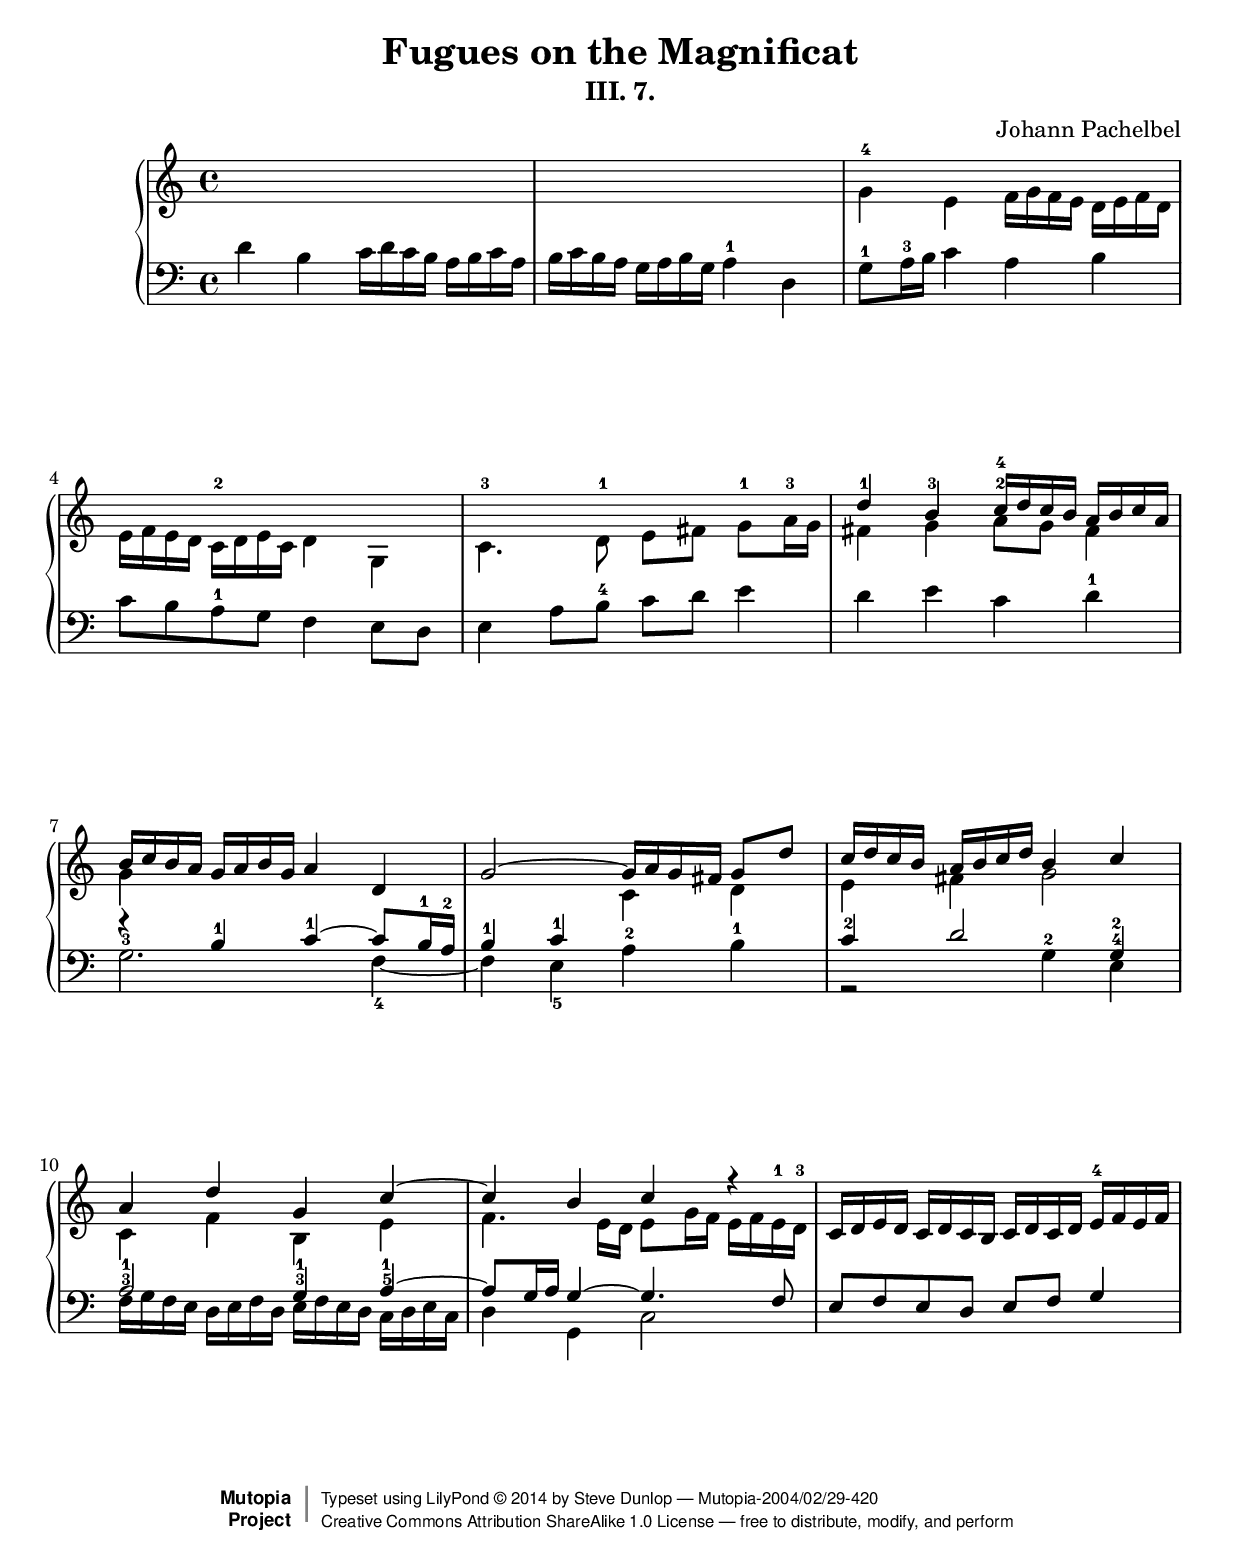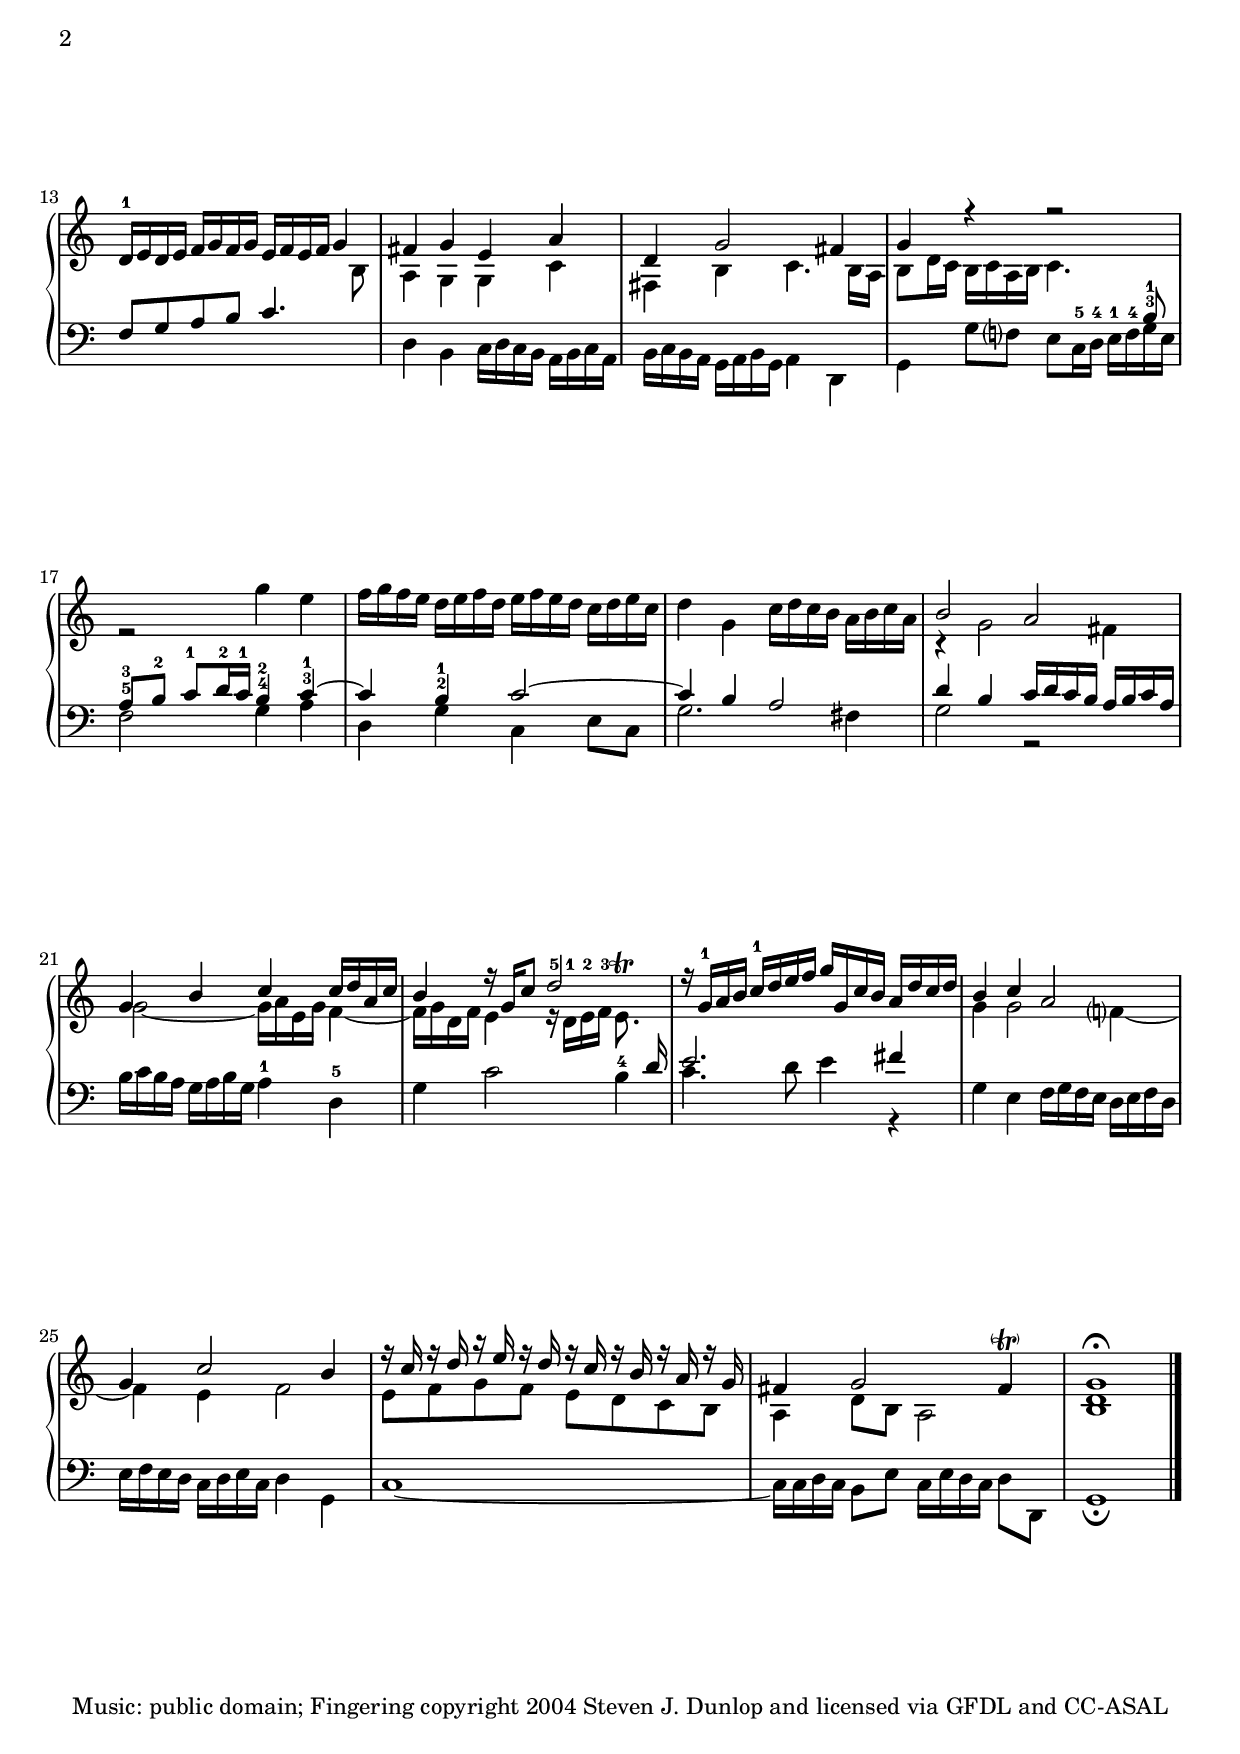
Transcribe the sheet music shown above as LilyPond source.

\version "2.18.0"

\header {
  title =  "Fugues on the Magnificat"
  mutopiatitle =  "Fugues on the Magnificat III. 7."
  subtitle =	"III. 7."
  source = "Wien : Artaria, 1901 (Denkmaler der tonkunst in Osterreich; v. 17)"
  composer = "Johann Pachelbel"
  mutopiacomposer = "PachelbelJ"
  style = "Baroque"
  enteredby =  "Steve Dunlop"
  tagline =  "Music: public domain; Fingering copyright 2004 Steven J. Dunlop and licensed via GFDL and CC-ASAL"
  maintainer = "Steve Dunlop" % updated by Francisco Vila <paconet.org@gmail.com>, 2014
  maintainerweb = "www.nerstrand.net"
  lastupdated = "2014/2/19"
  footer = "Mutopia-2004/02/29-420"
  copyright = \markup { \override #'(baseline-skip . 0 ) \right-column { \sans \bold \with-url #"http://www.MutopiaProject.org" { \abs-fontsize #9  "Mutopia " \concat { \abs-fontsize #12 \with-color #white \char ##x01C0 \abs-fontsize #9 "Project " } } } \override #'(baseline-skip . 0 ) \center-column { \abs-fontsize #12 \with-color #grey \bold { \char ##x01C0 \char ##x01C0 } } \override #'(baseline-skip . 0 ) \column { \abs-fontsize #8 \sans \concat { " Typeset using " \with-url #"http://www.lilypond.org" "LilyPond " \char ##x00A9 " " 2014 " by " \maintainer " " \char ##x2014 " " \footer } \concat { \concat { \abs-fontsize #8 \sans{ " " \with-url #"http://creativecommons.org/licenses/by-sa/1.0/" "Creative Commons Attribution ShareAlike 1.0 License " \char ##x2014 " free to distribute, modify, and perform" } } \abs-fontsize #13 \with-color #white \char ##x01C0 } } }
}

% Note: The editorially added notes from the Artaria edition have been included
% and are marked as such only in the comments below.
%
% This was originally written for organ with the implied intent
% of playing the lowest notes on the bass clef on the pedalboard
%
% The Artaria score is difficult to play without a pedalboard
% due to the confusing transitions where a voice must move
% to a different hand.  I have made changes in the stem direction
% and choice of staff for several passages, particularly in the
% middle voices, and added fingering, in order to make the score
% more playable at the keyboard.
%
% Organists will find that the bass clef stem-down notes are the
% same as in the Artaria edition and thus can be played accordingly
% on an instrument with pedals.  A few adjustments to the input
% would yield a three-staff organ score if desired

trebleOne = \relative c'' {
  s1 s s s s |
  d4 b-3 c16-4 d c b a b c a |
  b16 c b a g a b g a4 d, |
  % measure 8
  g2 ~ g16 a g fis g8 d' |
  c16 d c b a b c d b4 c |
  a4 d g, c ~ |
  %m11
  c4 b c r |

  c,16 d e d c d c b c d c d e-4 f e f |
  %m13
  d16-1 e d e f g f g e f e f g4 |
  fis4 g e a | d, g2 fis4 | g r r2 |
  % measure 17
  s1 s s
  % m20
  b2 a |
  % m 21
  g4 b c c16 d a c | b4 r16 g c8 d2-5 |
  %m 23
  r16 g,-1 a b c-1 d e f g g, c b a d c d |
  b4 c a2 | g4 c2 b4 |
  r16 c r d r e r d r c r b r a r g
  fis4 g2 fis4^\parenthesize\trill | g1\fermata
}

trebleTwo = \relative c'' {
  s1 s |
  g4-4 e f16 g f e d e f d |
  e16 f e d c-2 d e c d4 g, | c4.-3 d8-1 e fis g-1 a16-3 g |
  %m6
  fis4-1 g a8-2 g fis4 g s2. |
  s2 c,4 d | e fis g2 c,4 f b, e |
  %m11
  f4. e16 d e8 g16 f e f e-1 d-3 |
  s1
  % m13
  s2.. b8 | a4 g g c | fis, b c4. b16 a | b8 d16 c b c a b c4. s8
  % m 17
  r2 g''4 e |
  f16 g f e d e f d
  e16 f e d c d e c |
  d4 g, c16 d c b a b c a |
  % m 20
  r4 g2 fis4
  % m 21
  g2 ~ g16 a e g f4 ~ | f16 g d f e4 r16 d-1 e-2 f-3 e8.^\trill s16
  %m 23
  s1 | g4 g2 f?4 ~ | f e f2 |
  e8 f g f e d c b | a4 d8 b a2 | <b d>1
}

bassOne = \relative c' {
  s1 s s s s s |
  r4 b-1 c-1 ~ c8 b16-1 a-2 b4-1 c-1 s2
  %m9
  c4-2 d2
  \once \override Fingering.padding = #2
  g,4-2 | % original: c'4 d'4 r2
  %m10
  \once \override Fingering.padding = #1.5
  a2-1
  \once \override Fingering.padding = #2
  g4-1
  \once \override Fingering.padding = #1.5
  a4-1 ~ | % original: r1
  a8 g16 a g4 ~ g4. f8
  e8 f e d e f g4 |
  %m13
  f8 g a b c4. s8
  s1 s
  s2..
  \once \override Fingering.padding = #2
  b8-1 |
  %m17
  \once \override Fingering.padding = #0
  a8-3 b-2 c-1 d16-2 c-1
  \override Fingering.padding = #2
  b4-2
  c4-1 ~ | c
  b4-1 c2 ~ | c4 b a2 |
  %m20
  d4 b c16 d c b a b c a |
  %m21
  s1 s2... d16 | e2. fis4
  s1 s s s s
}

bassTwo = \relative c' {
  d4 b c16 d c b a b c a |
  b16 c b a g a b g a4-1 d, |
  g8-1 a16-3 b c4 a b c8 b a-1 g f4 e8 d |
  e4 a8 b-4 c d e4 d e c d-1 g,2.-3
  f4_4 ~ f e_5 a-2 b-1
  % m 9
  r2 g4-2 e-4 |
  f16-3 g f e d e f d e-3 f e d c-5 d e c |
  d4 g, c2 | s1 s d4 b c16 d c b a b c a
  %m15
  b16 c b a g a b g a4 d, |
  g4 g'8 f? e c16-5 d-4 e-1 f-4
  \once \override Fingering.padding = #1.5
  g16-3 e |
  %m17
  \once \override Fingering.padding = #1
  f2-5
  \once \override Fingering.padding = #1.5
  g4-4
  \once \override Fingering.padding = #1.5
  a4-3 | d,
  \once \override Fingering.padding = #1.5
  g4-2 c, e8 c | g'2. fis4 | g2 r
  %m21
  b16 c b a g a b g a4-1 d,-5 | g c2 b4-4 | c4. d8 e4 r |
  %m24
  g,4 e f16 g f e d e f d
  %m25
  e16 f e d c d e c d4 g, | c1 ~ |
  c16 c d c b8 e c16 e d c d8 d, | g1\fermata
}

\score {
  \new GrandStaff <<
    \new Staff <<
      \clef treble
      \key c \major
      \time 4/4
      \new Voice {
        \voiceOne
        \trebleOne
        \bar "|."
      }
      \new Voice {
        \voiceTwo
        \override Fingering.direction = #UP
        \trebleTwo
      }
    >>
    \new Staff <<
      \clef bass
      \key c \major
      \time 4/4
      \new Voice {
        \voiceOne
        \bassOne
      }
      \new Voice {
        \voiceTwo
        \override Fingering.direction = #UP
        \bassTwo
      }
    >>
  >>

  \layout {
    \context {
      \Score
      \override SpacingSpanner.shortest-duration-space = #1.4
    }
  }


  \midi {
    \tempo 4 = 48
  }
}

\paper {
  top-system-spacing #'basic-distance = #16
  top-markup-spacing #'basic-distance = #16
  ragged-last-bottom = ##f
  last-bottom-spacing #'basic-distance = #16
}
